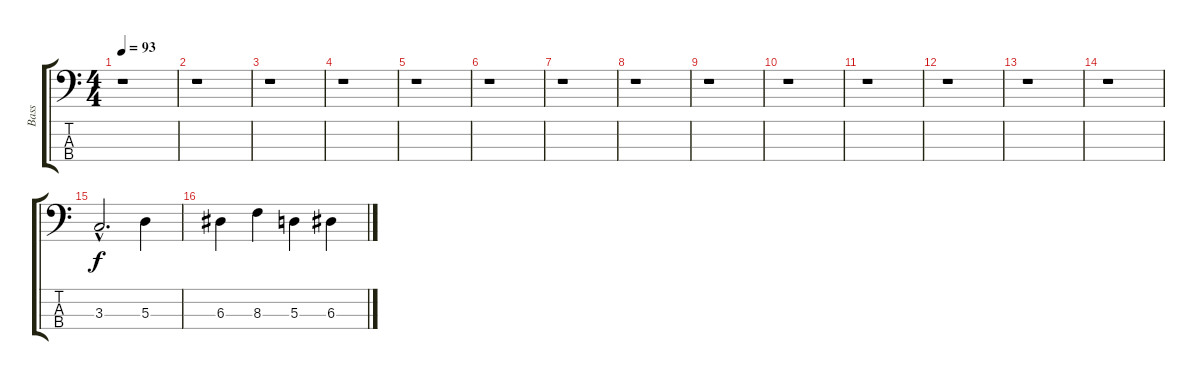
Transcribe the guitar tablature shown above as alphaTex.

\track ("Bass" "Bass") {instrument electricbassfinger}
\staff {score tabs}
\tuning (G2 D2 A1 D1) {hide}
\ts (4 4)
\tempo 93
\clef f4
\ks c
r.1{dy f} |
r.1 |
r.1 |
r.1 |
r.1 |
r.1 |
r.1 |
r.1 |
r.1 |
r.1 |
r.1 |
r.1 |
r.1 |
r.1 |
3.3{hac}.2{d} 5.3.4 |
6.3.4 8.3.4 5.3.4 6.3.4
